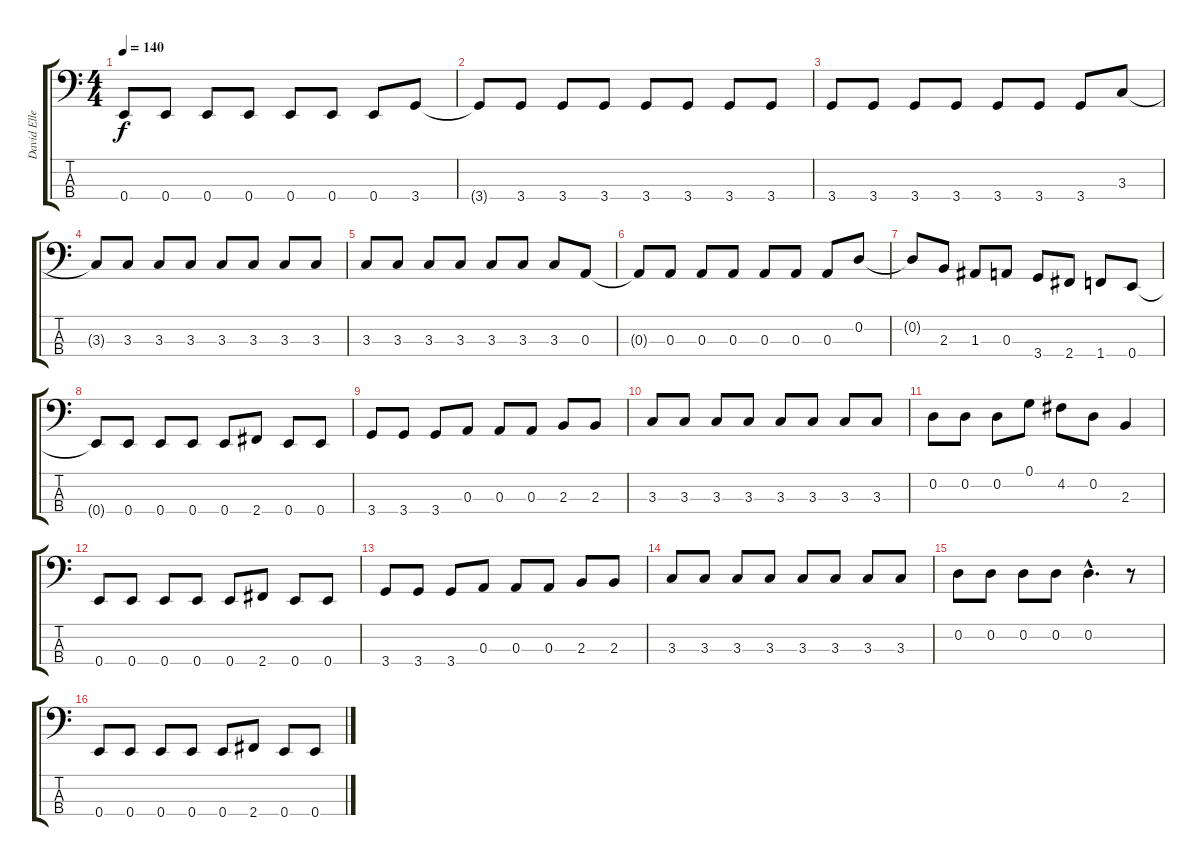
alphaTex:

\track ("David Ellefson (Bass)" "David Elle") {instrument electricbasspick}
\staff {score tabs}
\tuning (G2 D2 A1 E1) {hide}
\ts (4 4)
\tempo 140
\clef f4
\ks c
0.4.8{dy f} 0.4.8 0.4.8 0.4.8 0.4.8 0.4.8 0.4.8 3.4.8 |
3.4{t}.8 3.4.8 3.4.8 3.4.8 3.4.8 3.4.8 3.4.8 3.4.8 |
3.4.8 3.4.8 3.4.8 3.4.8 3.4.8 3.4.8 3.4.8 3.3.8 |
3.3{t}.8 3.3.8 3.3.8 3.3.8 3.3.8 3.3.8 3.3.8 3.3.8 |
3.3.8 3.3.8 3.3.8 3.3.8 3.3.8 3.3.8 3.3.8 0.3.8 |
0.3{t}.8 0.3.8 0.3.8 0.3.8 0.3.8 0.3.8 0.3.8 0.2.8 |
0.2{t}.8 2.3.8 1.3.8 0.3.8 3.4.8 2.4.8 1.4.8 0.4.8 |
0.4{t}.8 0.4.8 0.4.8 0.4.8 0.4.8 2.4.8 0.4.8 0.4.8 |
3.4.8 3.4.8 3.4.8 0.3.8 0.3.8 0.3.8 2.3.8 2.3.8 |
3.3.8 3.3.8 3.3.8 3.3.8 3.3.8 3.3.8 3.3.8 3.3.8 |
0.2.8 0.2.8 0.2.8 0.1.8 4.2.8 0.2.8 2.3.4 |
0.4.8 0.4.8 0.4.8 0.4.8 0.4.8 2.4.8 0.4.8 0.4.8 |
3.4.8 3.4.8 3.4.8 0.3.8 0.3.8 0.3.8 2.3.8 2.3.8 |
3.3.8 3.3.8 3.3.8 3.3.8 3.3.8 3.3.8 3.3.8 3.3.8 |
0.2.8 0.2.8 0.2.8 0.2.8 0.2{hac}.4{d} r.8 |
0.4.8 0.4.8 0.4.8 0.4.8 0.4.8 2.4.8 0.4.8 0.4.8
